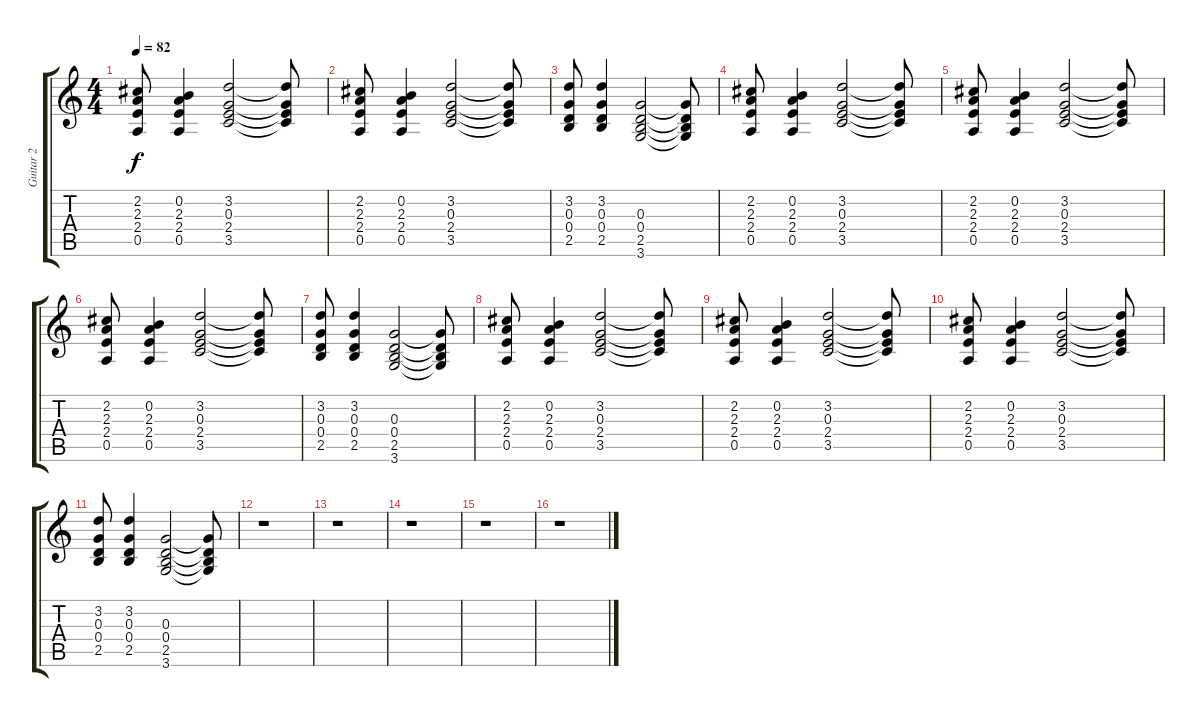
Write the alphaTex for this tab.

\track ("Guitar 2" "Guitar 2") {instrument electricguitarjazz}
\staff {score tabs}
\tuning (E4 B3 G3 D3 A2 E2) {hide}
\ts (4 4)
\tempo 82
\clef g2
\ks c
(2.2 2.3 2.4 0.5).8{dy f} (0.2 2.3 2.4 0.5).4 (3.2 0.3 2.4 3.5).2 (3.2{t} 0.3{t} 2.4{t} 3.5{t}).8 |
(2.2 2.3 2.4 0.5).8 (0.2 2.3 2.4 0.5).4 (3.2 0.3 2.4 3.5).2 (3.2{t} 0.3{t} 2.4{t} 3.5{t}).8 |
(3.2 0.3 0.4 2.5).8 (3.2 0.3 0.4 2.5).4 (0.3 0.4 2.5 3.6).2 (0.3{t} 0.4{t} 2.5{t} 3.6{t}).8 |
(2.2 2.3 2.4 0.5).8{volume 12 instrument acousticguitarsteel} (0.2 2.3 2.4 0.5).4 (3.2 0.3 2.4 3.5).2 (3.2{t} 0.3{t} 2.4{t} 3.5{t}).8 |
(2.2 2.3 2.4 0.5).8 (0.2 2.3 2.4 0.5).4 (3.2 0.3 2.4 3.5).2 (3.2{t} 0.3{t} 2.4{t} 3.5{t}).8 |
(2.2 2.3 2.4 0.5).8 (0.2 2.3 2.4 0.5).4 (3.2 0.3 2.4 3.5).2 (3.2{t} 0.3{t} 2.4{t} 3.5{t}).8 |
(3.2 0.3 0.4 2.5).8 (3.2 0.3 0.4 2.5).4 (0.3 0.4 2.5 3.6).2 (0.3{t} 0.4{t} 2.5{t} 3.6{t}).8 |
(2.2 2.3 2.4 0.5).8{volume 12 instrument acousticguitarsteel} (0.2 2.3 2.4 0.5).4 (3.2 0.3 2.4 3.5).2 (3.2{t} 0.3{t} 2.4{t} 3.5{t}).8 |
(2.2 2.3 2.4 0.5).8 (0.2 2.3 2.4 0.5).4 (3.2 0.3 2.4 3.5).2 (3.2{t} 0.3{t} 2.4{t} 3.5{t}).8 |
(2.2 2.3 2.4 0.5).8 (0.2 2.3 2.4 0.5).4 (3.2 0.3 2.4 3.5).2 (3.2{t} 0.3{t} 2.4{t} 3.5{t}).8 |
(3.2 0.3 0.4 2.5).8 (3.2 0.3 0.4 2.5).4 (0.3 0.4 2.5 3.6).2 (0.3{t} 0.4{t} 2.5{t} 3.6{t}).8 |
r.1 |
r.1 |
r.1 |
r.1 |
r.1
